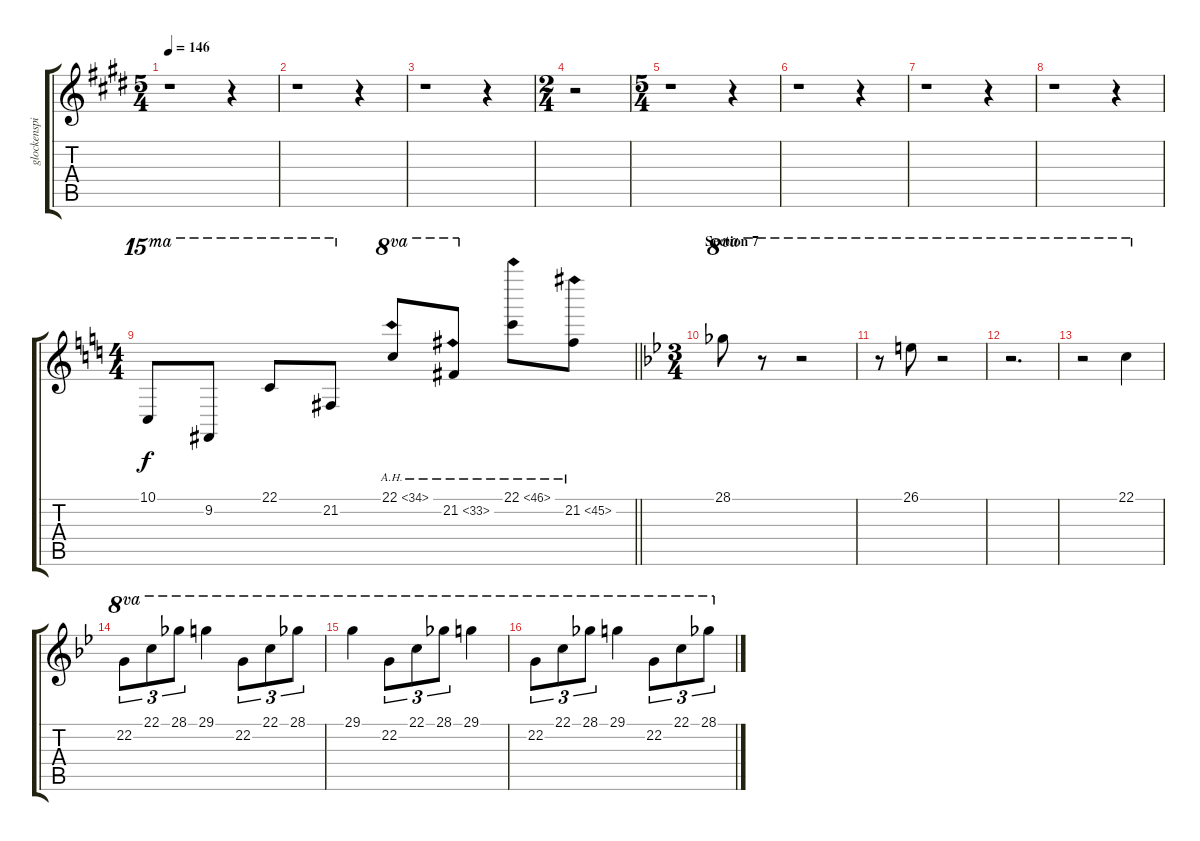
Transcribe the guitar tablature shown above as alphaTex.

\track ("glockenspiel" "glockenspi") {instrument glockenspiel}
\staff {score tabs}
\tuning (D4 A3 F3 C3 G2 D2) {hide}
\ts (5 4)
\tempo 146
\clef g2
\ks c#minor
r.1{dy f} r.4 |
r.1 r.4 |
r.1 r.4 |
\ts (2 4)
r.2 |
\ts (5 4)
r.1 r.4 |
r.1 r.4 |
r.1 r.4 |
r.1 r.4 |
\ts (4 4)
\barLineRight lightlight
\ks aminor
10.1.8{ot 15ma volume 13 balance 10} 9.2.8{ot 15ma} 22.1.8{ot 15ma} 21.2.8{ot 15ma} 22.1{ah 12}.8{ot 8va} 21.2{ah 12}.8{ot 8va} 22.1{ah 24}.8 21.2{ah 24}.8 |
\ts (3 4)
\section ("" "Section 7")
\ks gminor
28.1.8{ot 8va} r.8{ot 8va} r.2{ot 8va} |
r.8{ot 8va} 26.1.8{ot 8va} r.2{ot 8va} |
r.2{d ot 8va} |
r.2{ot 8va} 22.1.4{ot 8va} |
22.2.8{tu (3 2) ot 8va} 22.1.8{tu (3 2) ot 8va} 28.1.8{tu (3 2) ot 8va} 29.1.4{ot 8va} 22.2.8{tu (3 2) ot 8va} 22.1.8{tu (3 2) ot 8va} 28.1.8{tu (3 2) ot 8va} |
29.1.4{ot 8va} 22.2.8{tu (3 2) ot 8va} 22.1.8{tu (3 2) ot 8va} 28.1.8{tu (3 2) ot 8va} 29.1.4{ot 8va} |
22.2.8{tu (3 2) ot 8va} 22.1.8{tu (3 2) ot 8va} 28.1.8{tu (3 2) ot 8va} 29.1.4{ot 8va} 22.2.8{tu (3 2) ot 8va} 22.1.8{tu (3 2) ot 8va} 28.1.8{tu (3 2) ot 8va}
